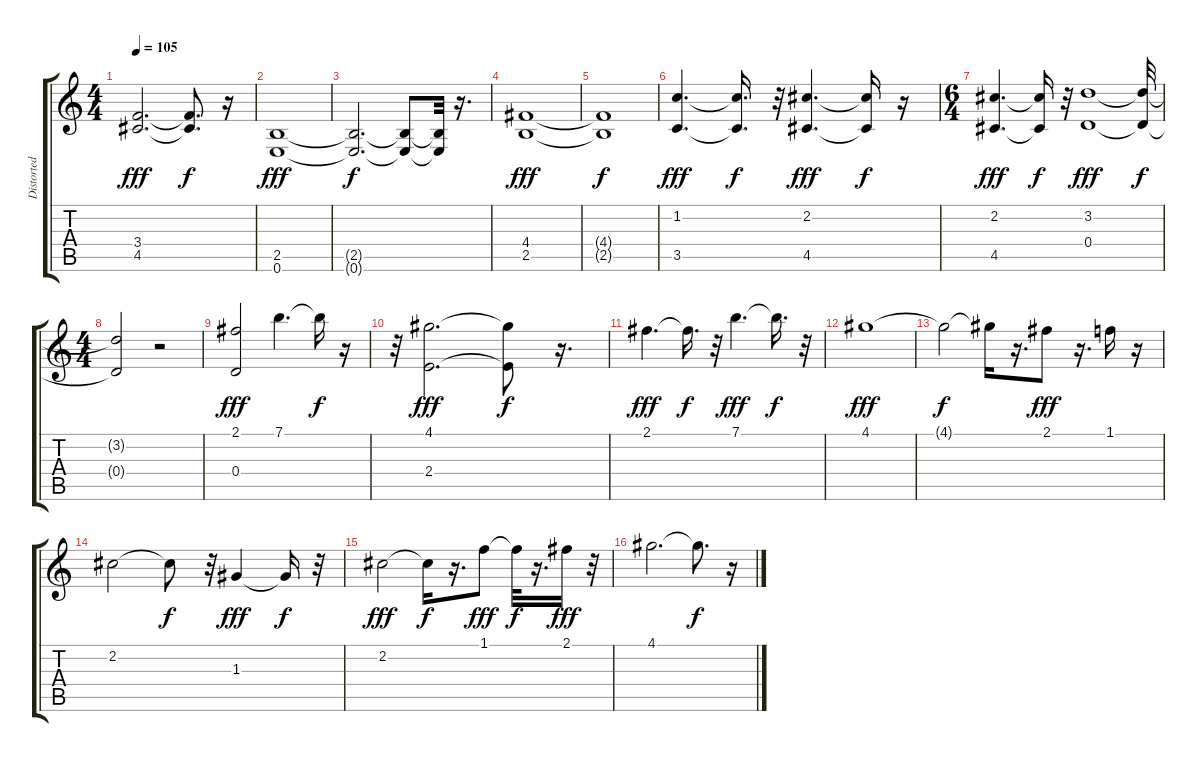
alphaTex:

\track ("Distorted Guitar" "Distorted ") {instrument distortionguitar}
\staff {score tabs}
\tuning (E4 B3 G3 D3 A2 E2) {hide}
\ts (4 4)
\tempo 105
\clef g2
\ks c
(3.4 4.5).2{d dy fff} (3.4{t} 4.5{t}).8{d dy f} r.16 |
(2.5 0.6).1{dy fff} |
(2.5{t} 0.6{t}).2{d dy f} (2.5{t} 0.6{t}).8 (2.5{t} 0.6{t}).32 r.16{d} |
(4.4 2.5).1{dy fff} |
(4.4{t} 2.5{t}).1{dy f} |
(1.2 3.5).4{d dy fff} (1.2{t} 3.5{t}).16{d dy f} r.32 (2.2 4.5).4{d dy fff} (2.2{t} 4.5{t}).16{dy f} r.16 |
\ts (6 4)
(2.2 4.5).4{d dy fff} (2.2{t} 4.5{t}).16{dy f} r.32 (3.2 0.4).1{dy fff} (3.2{t} 0.4{t}).32{dy f} |
\ts (4 4)
(3.2{t} 0.4{t}).2 r.2 |
(2.1 0.4).2{dy fff} 7.1.4{d} 7.1{t}.16{dy f} r.16 |
r.32 (4.1 2.4).2{d dy fff} (4.1{t} 2.4{t}).8{dy f} r.16{d} |
2.1.4{d dy fff} 2.1{t}.16{d dy f} r.32 7.1.4{d dy fff} 7.1{t}.16{d dy f} r.32 |
4.1.1{dy fff} |
4.1{t}.2{dy f} 4.1{t}.16 r.16{d} 2.1.8{dy fff} r.16{d} 1.1.16 r.16 |
2.2.2 2.2{t}.8{dy f} r.32 1.3.4{dy fff} 1.3{t}.16{dy f} r.32 |
2.2.2{dy fff} 2.2{t}.16{dy f} r.16{d} 1.1.8{dy fff} 1.1{t}.32{dy f} r.16{d} 2.1.16{dy fff} r.32 |
4.1.2{d} 4.1{t}.8{d dy f} r.16
